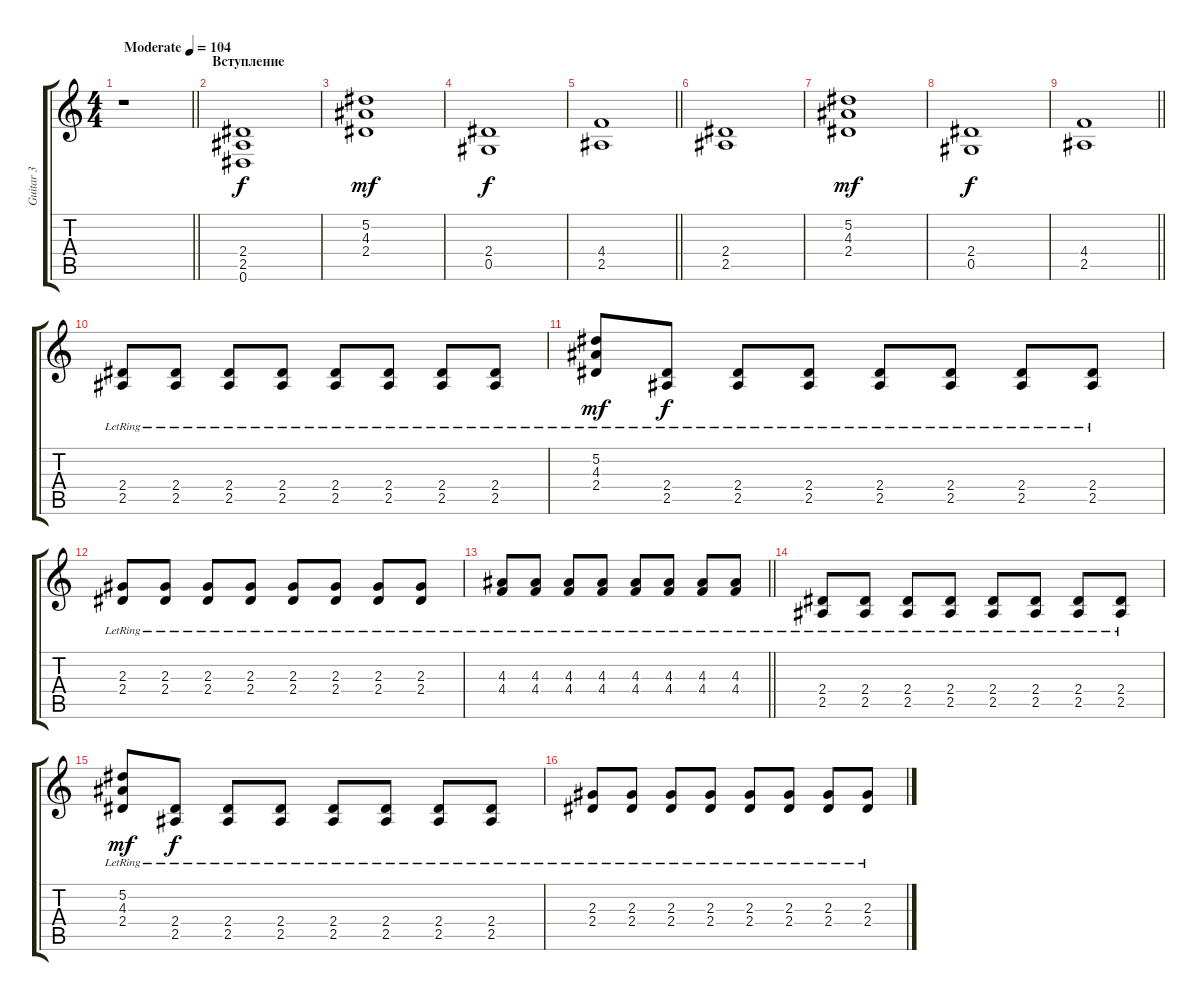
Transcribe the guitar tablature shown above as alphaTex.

\track ("Guitar 3" "Guitar 3") {instrument electricguitarjazz}
\staff {score tabs}
\tuning (Eb4 Bb3 Gb3 Db3 Ab2 Eb2) {hide}
\ts (4 4)
\tempo (104 "Moderate")
\clef g2
\barLineRight lightlight
\ks c
r.1{dy f instrument electricguitarjazz} |
\section ("" "Вступление")
(2.4 2.5 0.6).1 |
(5.2 4.3 2.4).1{dy mf} |
(2.4 0.5).1{dy f} |
\barLineRight lightlight
(4.4 2.5).1 |
\section ("" "")
(2.4 2.5).1 |
(5.2 4.3 2.4).1{dy mf} |
(2.4 0.5).1{dy f} |
\barLineRight lightlight
(4.4 2.5).1 |
\section ("" "")
(2.4{lr} 2.5{lr}).8 (2.4{lr} 2.5{lr}).8 (2.4{lr} 2.5{lr}).8 (2.4{lr} 2.5{lr}).8 (2.4{lr} 2.5{lr}).8 (2.4{lr} 2.5{lr}).8 (2.4{lr} 2.5{lr}).8 (2.4{lr} 2.5{lr}).8 |
(5.2{lr} 4.3{lr} 2.4).8{dy mf} (2.4{lr} 2.5{lr}).8{dy f} (2.4{lr} 2.5{lr}).8 (2.4{lr} 2.5{lr}).8 (2.4{lr} 2.5{lr}).8 (2.4{lr} 2.5{lr}).8 (2.4{lr} 2.5{lr}).8 (2.4{lr} 2.5{lr}).8 |
(2.3{lr} 2.4{lr}).8 (2.3{lr} 2.4{lr}).8 (2.3{lr} 2.4{lr}).8 (2.3{lr} 2.4{lr}).8 (2.3{lr} 2.4{lr}).8 (2.3{lr} 2.4{lr}).8 (2.3{lr} 2.4{lr}).8 (2.3{lr} 2.4{lr}).8 |
\barLineRight lightlight
(4.3{lr} 4.4{lr}).8 (4.3{lr} 4.4{lr}).8 (4.3{lr} 4.4{lr}).8 (4.3{lr} 4.4{lr}).8 (4.3{lr} 4.4{lr}).8 (4.3{lr} 4.4{lr}).8 (4.3{lr} 4.4{lr}).8 (4.3{lr} 4.4{lr}).8 |
\section ("" "")
(2.4{lr} 2.5{lr}).8 (2.4{lr} 2.5{lr}).8 (2.4{lr} 2.5{lr}).8 (2.4{lr} 2.5{lr}).8 (2.4{lr} 2.5{lr}).8 (2.4{lr} 2.5{lr}).8 (2.4{lr} 2.5{lr}).8 (2.4{lr} 2.5{lr}).8 |
(5.2{lr} 4.3{lr} 2.4).8{dy mf} (2.4{lr} 2.5{lr}).8{dy f} (2.4{lr} 2.5{lr}).8 (2.4{lr} 2.5{lr}).8 (2.4{lr} 2.5{lr}).8 (2.4{lr} 2.5{lr}).8 (2.4{lr} 2.5{lr}).8 (2.4{lr} 2.5{lr}).8 |
(2.3{lr} 2.4{lr}).8 (2.3{lr} 2.4{lr}).8 (2.3{lr} 2.4{lr}).8 (2.3{lr} 2.4{lr}).8 (2.3{lr} 2.4{lr}).8 (2.3{lr} 2.4{lr}).8 (2.3{lr} 2.4{lr}).8 (2.3{lr} 2.4{lr}).8
